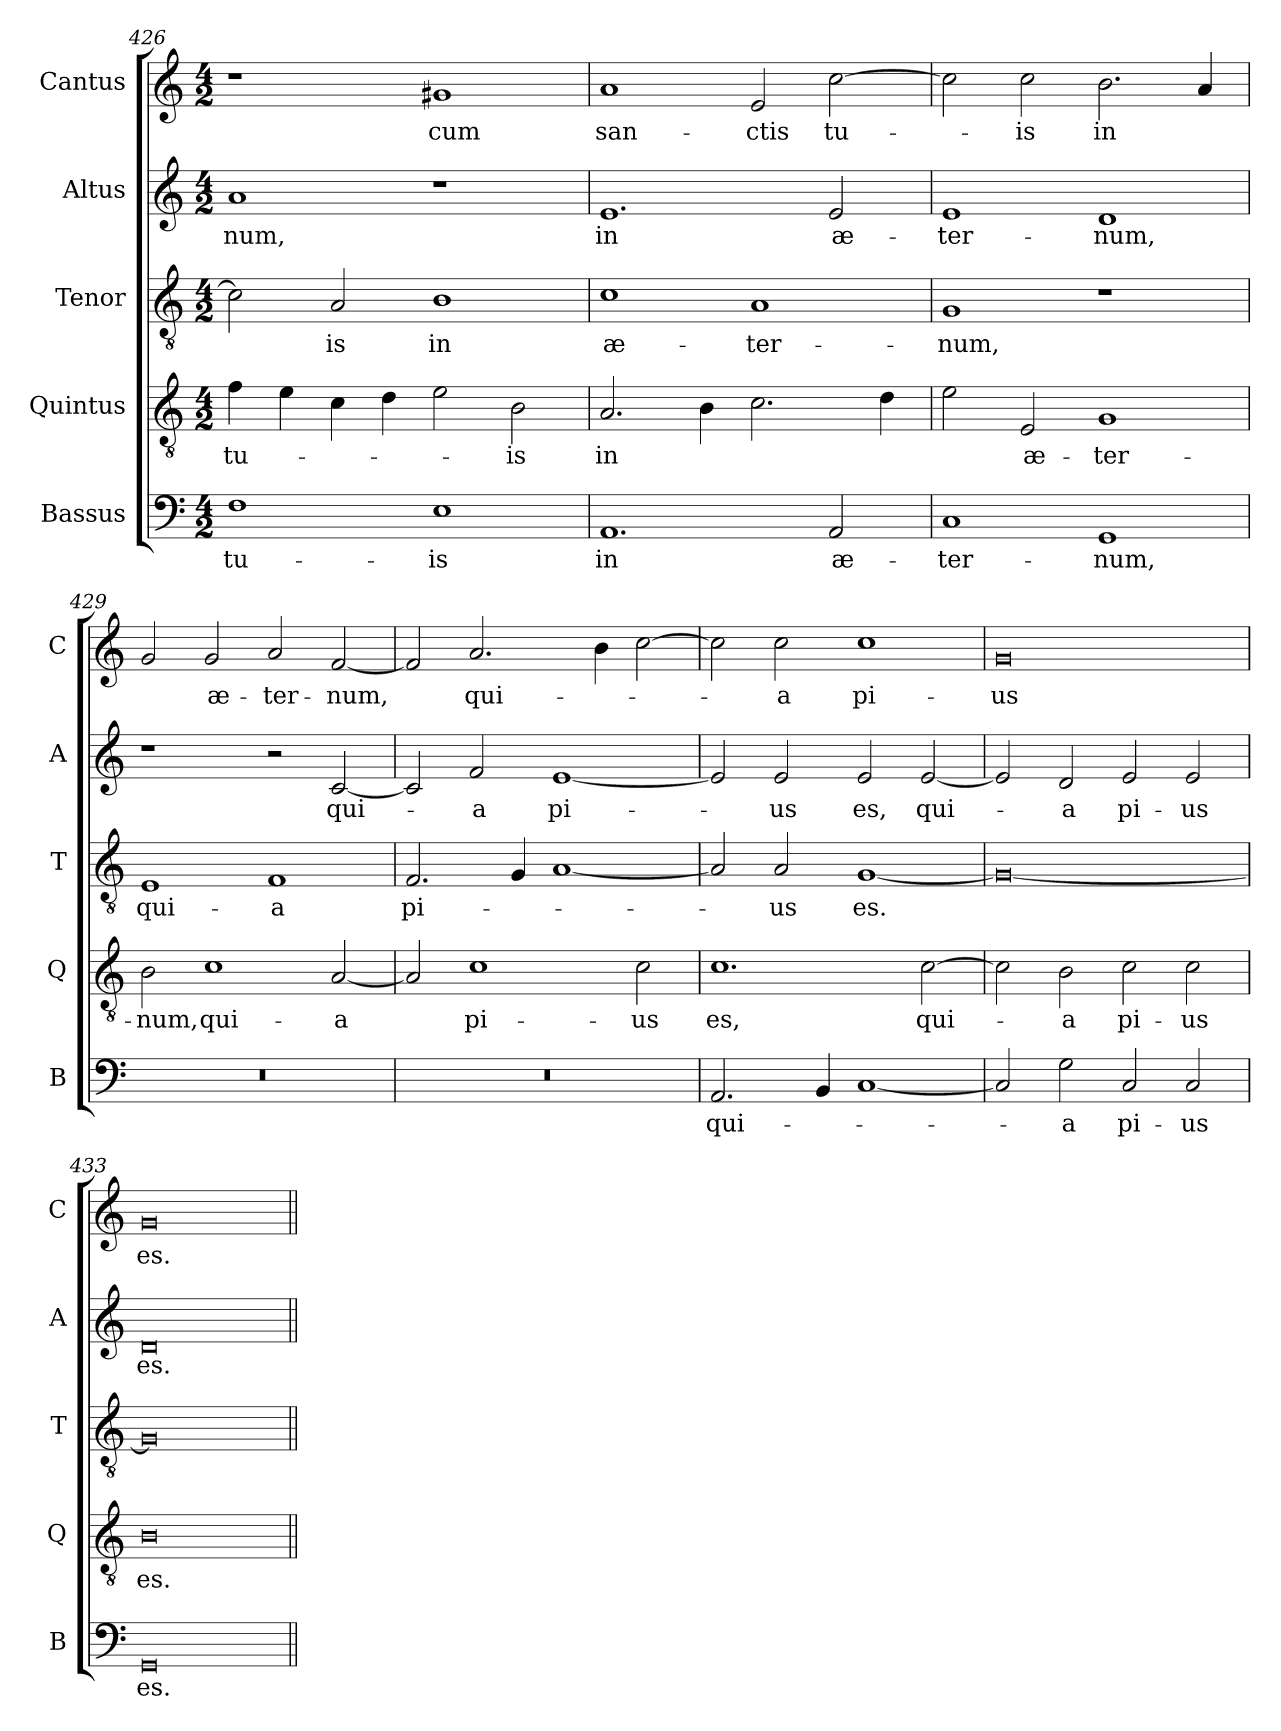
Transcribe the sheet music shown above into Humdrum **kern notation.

**kern	**text	**kern	**text	**kern	**text	**kern	**text	**kern	**text
*part5	*part5	*part4	*part4	*part3	*part3	*part2	*part2	*part1	*part1
*staff5	*staff5	*staff4	*staff4	*staff3	*staff3	*staff2	*staff2	*staff1	*staff1
*I"Bassus	*	*I"Quintus	*	*I"Tenor	*	*I"Altus	*	*I"Cantus	*
*I'B	*	*I'Q	*	*I'T	*	*I'A	*	*I'C	*
*clefF4	*	*clefGv2	*	*clefGv2	*	*clefG2	*	*clefG2	*
*k[]	*	*k[]	*	*k[]	*	*k[]	*	*k[]	*
*C:	*	*C:	*	*C:	*	*C:	*	*C:	*
*M4/2	*	*M4/2	*	*M4/2	*	*M4/2	*	*M4/2	*
=426	=426	=426	=426	=426	=426	=426	=426	=426	=426
!	!LO:LY:b	!	!	!	!	!	!	!	!
!	!	!	!LO:LY:b	!	!	!	!	!	!
!	!	!	!	!	!	!	!LO:LY:b	!	!
1F	tu-	4f\	tu-	2c\]	.	1a	-num,	1r	.
.	.	4e\	.	.	.	.	.	.	.
!	!	!	!	!	!LO:LY:b	!	!	!	!
.	.	4c\	.	2A/	-is	.	.	.	.
.	.	4d\	.	.	.	.	.	.	.
!	!LO:LY:b	!	!	!	!	!	!	!	!
!	!	!	!	!	!LO:LY:b	!	!	!	!
!	!	!	!	!	!	!	!	!	!LO:LY:b
1E	-is	2e\	.	1B	in	1r	.	1g#X	cum
!	!	!	!LO:LY:b	!	!	!	!	!	!
.	.	2B\	-is	.	.	.	.	.	.
=427	=427	=427	=427	=427	=427	=427	=427	=427	=427
!	!LO:LY:b	!	!	!	!	!	!	!	!
!	!	!	!LO:LY:b	!	!	!	!	!	!
!	!	!	!	!	!LO:LY:b	!	!	!	!
!	!	!	!	!	!	!	!LO:LY:b	!	!
!	!	!	!	!	!	!	!	!	!LO:LY:b
1.AA	in	2.A/	in	1c	æ-	1.e	in	1a	san-
.	.	4B\	.	.	.	.	.	.	.
!	!	!	!	!	!LO:LY:b	!	!	!	!
!	!	!	!	!	!	!	!	!	!LO:LY:b
.	.	2.c\	.	1A	-ter-	.	.	2e/	-ctis
!	!LO:LY:b	!	!	!	!	!	!	!	!
!	!	!	!	!	!	!	!LO:LY:b	!	!
!	!	!	!	!	!	!	!	!	!LO:LY:b
2AA/	æ-	.	.	.	.	2e/	æ-	[2cc\	tu-
.	.	4d\	.	.	.	.	.	.	.
!!LO:LB:g=z
=428	=428	=428	=428	=428	=428	=428	=428	=428	=428
!	!LO:LY:b	!	!	!	!	!	!	!	!
!	!	!	!	!	!LO:LY:b	!	!	!	!
!	!	!	!	!	!	!	!LO:LY:b	!	!
1C	-ter-	2e\	.	1G	-num,	1e	-ter-	2cc\]	.
!	!	!	!LO:LY:b	!	!	!	!	!	!
!	!	!	!	!	!	!	!	!	!LO:LY:b
.	.	2E/	æ-	.	.	.	.	2cc\	-is
!	!LO:LY:b	!	!	!	!	!	!	!	!
!	!	!	!LO:LY:b	!	!	!	!	!	!
!	!	!	!	!	!	!	!LO:LY:b	!	!
!	!	!	!	!	!	!	!	!	!LO:LY:b
1GG	-num,	1G	-ter-	1r	.	1d	-num,	2.b\	in
.	.	.	.	.	.	.	.	4a/	.
=429	=429	=429	=429	=429	=429	=429	=429	=429	=429
!	!	!	!LO:LY:b	!	!	!	!	!	!
!	!	!	!	!	!LO:LY:b	!	!	!	!
0r	.	2B\	-num,	1E	qui-	1r	.	2g/	.
!	!	!	!LO:LY:b	!	!	!	!	!	!
!	!	!	!	!	!	!	!	!	!LO:LY:b
.	.	1c	qui-	.	.	.	.	2g/	æ-
!	!	!	!	!	!LO:LY:b	!	!	!	!
!	!	!	!	!	!	!	!	!	!LO:LY:b
.	.	.	.	1F	-a	2r	.	2a/	-ter-
!	!	!	!LO:LY:b	!	!	!	!	!	!
!	!	!	!	!	!	!	!LO:LY:b	!	!
!	!	!	!	!	!	!	!	!	!LO:LY:b
.	.	[2A/	-a	.	.	[2c/	qui-	[2f/	-num,
=430	=430	=430	=430	=430	=430	=430	=430	=430	=430
!	!	!	!	!	!LO:LY:b	!	!	!	!
0r	.	2A/]	.	2.F/	pi-	2c/]	.	2f/]	.
!	!	!	!LO:LY:b	!	!	!	!	!	!
!	!	!	!	!	!	!	!LO:LY:b	!	!
!	!	!	!	!	!	!	!	!	!LO:LY:b
.	.	1c	pi-	.	.	2f/	-a	2.a/	qui-
.	.	.	.	4G/	.	.	.	.	.
!	!	!	!	!	!	!	!LO:LY:b	!	!
.	.	.	.	[1A	.	[1e	pi-	.	.
.	.	.	.	.	.	.	.	4b\	.
!	!	!	!LO:LY:b	!	!	!	!	!	!
.	.	2c\	-us	.	.	.	.	[2cc\	.
=431	=431	=431	=431	=431	=431	=431	=431	=431	=431
!	!LO:LY:b	!	!	!	!	!	!	!	!
!	!	!	!LO:LY:b	!	!	!	!	!	!
2.AA/	qui-	1.c	es,	2A/]	.	2e/]	.	2cc\]	.
!	!	!	!	!	!LO:LY:b	!	!	!	!
!	!	!	!	!	!	!	!LO:LY:b	!	!
!	!	!	!	!	!	!	!	!	!LO:LY:b
.	.	.	.	2A/	-us	2e/	-us	2cc\	-a
4BB/	.	.	.	.	.	.	.	.	.
!	!	!	!	!	!LO:LY:b	!	!	!	!
!	!	!	!	!	!	!	!LO:LY:b	!	!
!	!	!	!	!	!	!	!	!	!LO:LY:b
[1C	.	.	.	[1G	es.	2e/	es,	1cc	pi-
!	!	!	!LO:LY:b	!	!	!	!	!	!
!	!	!	!	!	!	!	!LO:LY:b	!	!
.	.	[2c\	qui-	.	.	[2e/	qui-	.	.
=432	=432	=432	=432	=432	=432	=432	=432	=432	=432
!	!	!	!	!	!	!	!	!	!LO:LY:b
2C/]	.	2c\]	.	0G_	.	2e/]	.	0g	-us
!	!LO:LY:b	!	!	!	!	!	!	!	!
!	!	!	!LO:LY:b	!	!	!	!	!	!
!	!	!	!	!	!	!	!LO:LY:b	!	!
2G\	-a	2B\	-a	.	.	2d/	-a	.	.
!	!LO:LY:b	!	!	!	!	!	!	!	!
!	!	!	!LO:LY:b	!	!	!	!	!	!
!	!	!	!	!	!	!	!LO:LY:b	!	!
2C/	pi-	2c\	pi-	.	.	2e/	pi-	.	.
!	!LO:LY:b	!	!	!	!	!	!	!	!
!	!	!	!LO:LY:b	!	!	!	!	!	!
!	!	!	!	!	!	!	!LO:LY:b	!	!
2C/	-us	2c\	-us	.	.	2e/	-us	.	.
=433	=433	=433	=433	=433	=433	=433	=433	=433	=433
!	!LO:LY:b	!	!	!	!	!	!	!	!
!	!	!	!LO:LY:b	!	!	!	!	!	!
!	!	!	!	!	!	!	!LO:LY:b	!	!
!	!	!	!	!	!	!	!	!	!LO:LY:b
0GG	es.	0B	es.	0G]	.	0d	es.	0g	es.
=||	=||	=||	=||	=||	=||	=||	=||	=||	=||
*-	*-	*-	*-	*-	*-	*-	*-	*-	*-
